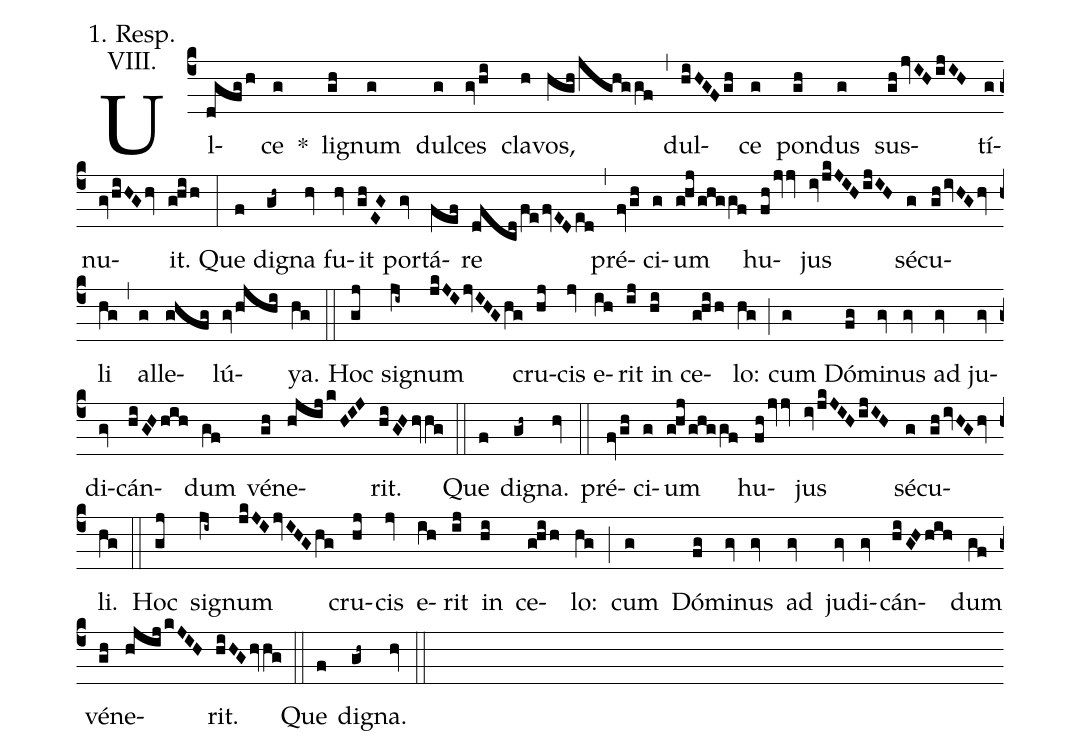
annotation: 1. Resp.;
annotation: VIII.;
%%
(c4)
Ul(dgfgh)ce(g) *() lig(gh)num(g) dul(g)ces(gvhi) cla(h)vos,(hghjghggf) (,)
dul(hiHGFgh)ce(g) pon(gh)dus(g) sus(ghjvIHijIH)tí(g)nu(gvhiHGhv)it.(ghih) (:)
Que(f) dig(gh~)na(hv) fu(hv)it(ghEG) por(gv)tá(fef)re(dfcdfefvEDed) (,)
pré(fvgh)ci(g)um(ghjghggf) hu(fhjvjv)jus(ivjkJIHijIH) sé(g)cu(ghivHGhv)li(hg) (,)
al(g)le(ghfg)lú(gvhjhi)ya.(hg) (::)

Hoc(gj) sig(ji~)num(jkJIjvIHGhg) cru(hj)cis(jv) e(ih)rit(ij) in(hi) ce(ghih)lo:(hg) (;)
cum(g) Dó(fg)mi(gv)nus(gv) ad(gv) ju(gv)di(gv)cán(hiGHhih)dum(gf) vé(gh)ne(hjijkHIJ)rit.(hiGHhvhg) (::)

Que(f) dig(gh~)na.(hv) (::)

pré(fvgh)ci(g)um(ghjghggf) hu(fhjvjv)jus(ivjkJIHijIH) sé(g)cu(ghivHGhv)li.(hg) (::)

Hoc(gj) sig(ji~)num(jkJIjvIHGhg) cru(hj)cis(jv) e(ih)rit(ij) in(hi) ce(ghih)lo:(hg) (;)
cum(g) Dó(fg)mi(gv)nus(gv) ad(gv) ju(gv)di(gv)cán(hiGHhih)dum(gf) vé(gh)ne(hjijkJIH)rit.(hiHGhvhg) (::)

Que(f) dig(gh~)na.(hv) (::)
